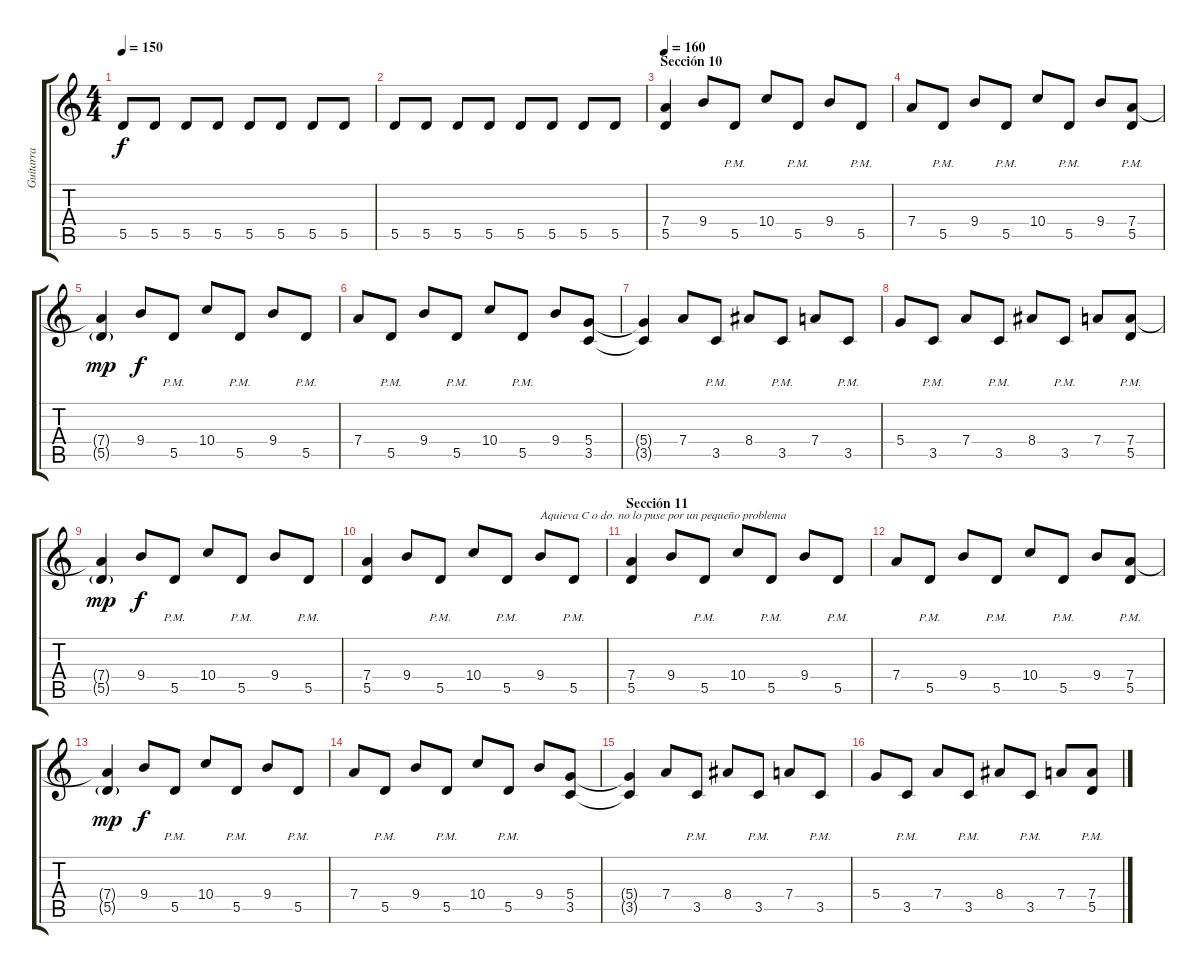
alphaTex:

\track ("Guitarra" "Guitarra") {instrument distortionguitar}
\staff {score tabs}
\tuning (E4 B3 G3 D3 A2 E2) {hide}
\ts (4 4)
\tempo 150
\clef g2
\ks c
5.5.8{dy f} 5.5.8 5.5.8 5.5.8 5.5.8 5.5.8 5.5.8 5.5.8 |
5.5.8 5.5.8 5.5.8 5.5.8 5.5.8 5.5.8 5.5.8 5.5.8 |
\section ("" "Sección 10")
\tempo 160
(7.4 5.5).4 9.4.8 5.5{pm}.8 10.4.8 5.5{pm}.8 9.4.8 5.5{pm}.8 |
7.4.8 5.5{pm}.8 9.4.8 5.5{pm}.8 10.4.8 5.5{pm}.8 9.4.8 (7.4 5.5{pm}).8 |
(7.4{t} 5.5{g}).4{dy mp} 9.4.8{dy f} 5.5{pm}.8 10.4.8 5.5{pm}.8 9.4.8 5.5{pm}.8 |
7.4.8 5.5{pm}.8 9.4.8 5.5{pm}.8 10.4.8 5.5{pm}.8 9.4.8 (5.4 3.5).8 |
(5.4{t} 3.5{t}).4 7.4.8 3.5{pm}.8 8.4.8 3.5{pm}.8 7.4.8 3.5{pm}.8 |
5.4.8 3.5{pm}.8 7.4.8 3.5{pm}.8 8.4.8 3.5{pm}.8 7.4.8 (7.4 5.5{pm}).8 |
(7.4{t} 5.5{g}).4{dy mp} 9.4.8{dy f} 5.5{pm}.8 10.4.8 5.5{pm}.8 9.4.8 5.5{pm}.8 |
(7.4 5.5).4 9.4.8 5.5{pm}.8 10.4.8 5.5{pm}.8 9.4.8{txt "Aquieva C o do. no lo puse por un pequeño problema"} 5.5{pm}.8 |
\section ("" "Sección 11")
(7.4 5.5).4 9.4.8 5.5{pm}.8 10.4.8 5.5{pm}.8 9.4.8 5.5{pm}.8 |
7.4.8 5.5{pm}.8 9.4.8 5.5{pm}.8 10.4.8 5.5{pm}.8 9.4.8 (7.4 5.5{pm}).8 |
(7.4{t} 5.5{g}).4{dy mp} 9.4.8{dy f} 5.5{pm}.8 10.4.8 5.5{pm}.8 9.4.8 5.5{pm}.8 |
7.4.8 5.5{pm}.8 9.4.8 5.5{pm}.8 10.4.8 5.5{pm}.8 9.4.8 (5.4 3.5).8 |
(5.4{t} 3.5{t}).4 7.4.8 3.5{pm}.8 8.4.8 3.5{pm}.8 7.4.8 3.5{pm}.8 |
5.4.8 3.5{pm}.8 7.4.8 3.5{pm}.8 8.4.8 3.5{pm}.8 7.4.8 (7.4 5.5{pm}).8
